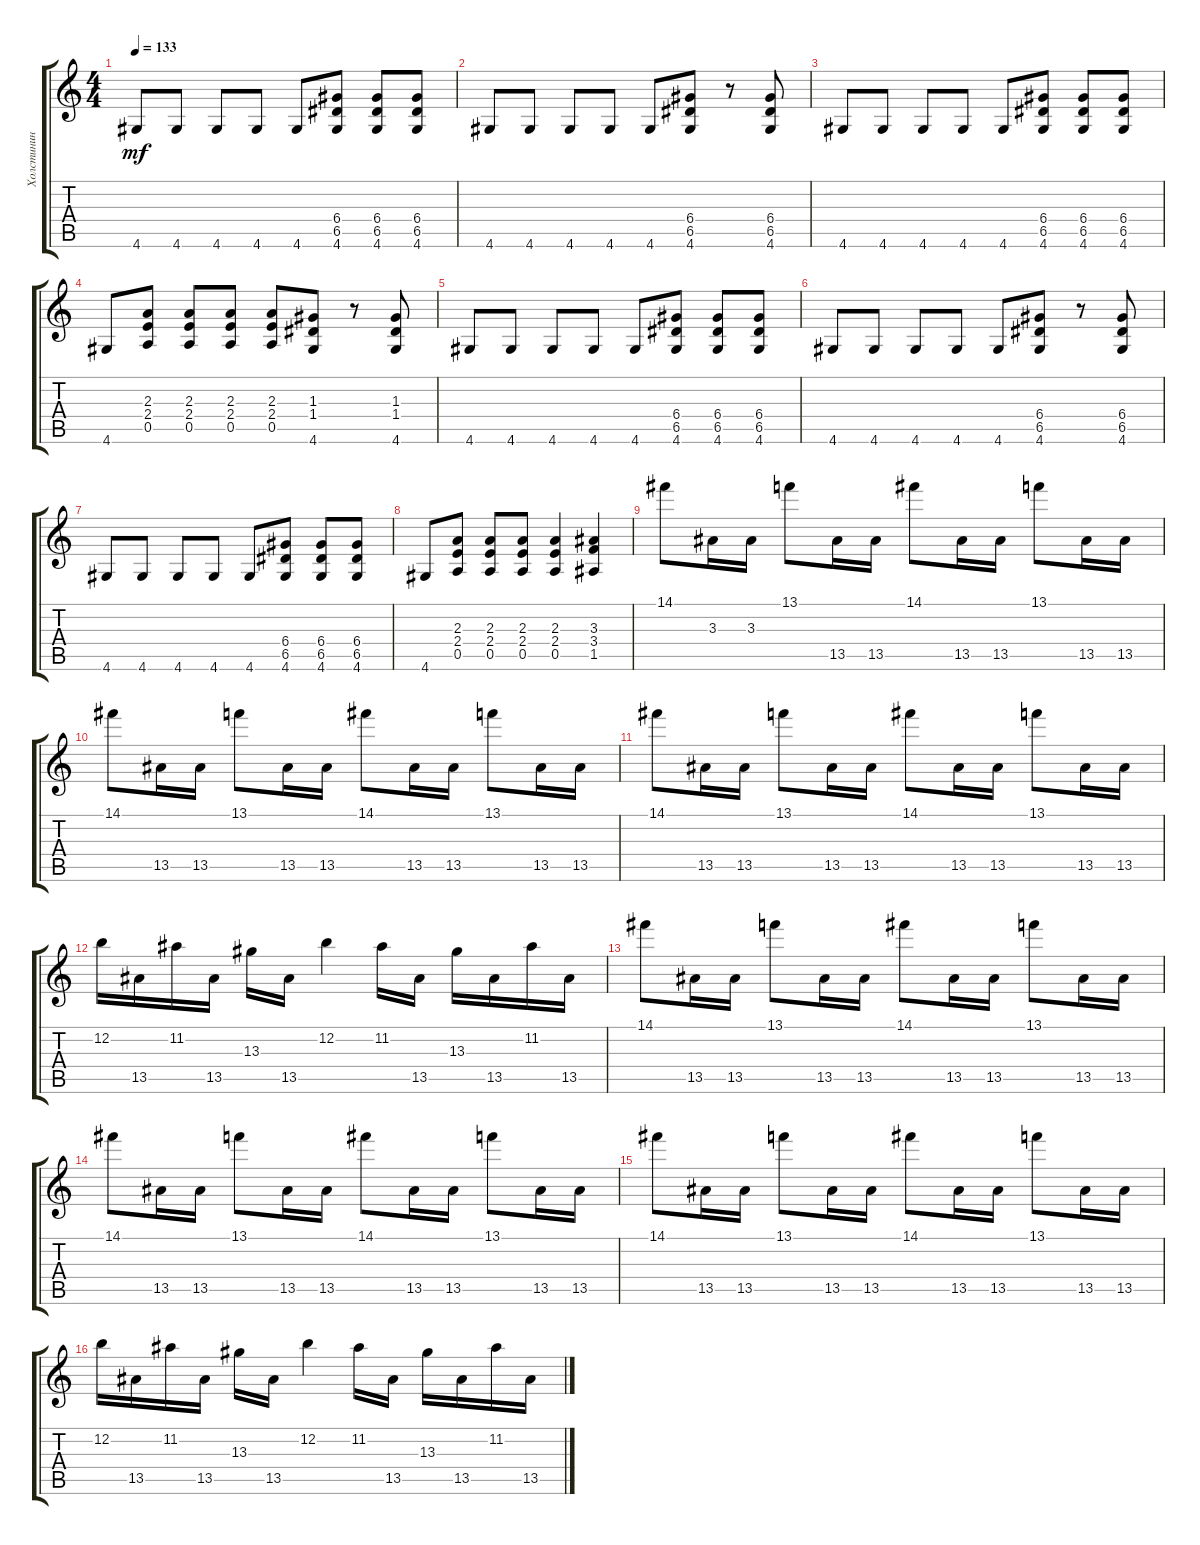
\track ("Холстинин" "Холстинин") {instrument distortionguitar}
\staff {score tabs}
\tuning (E4 B3 G3 D3 A2 E2) {hide}
\ts (4 4)
\tempo 133
\clef g2
\ks c
4.6.8{dy mf} 4.6.8 4.6.8 4.6.8 4.6.8 (6.4 6.5 4.6).8 (6.4 6.5 4.6).8 (6.4 6.5 4.6).8 |
4.6.8 4.6.8 4.6.8 4.6.8 4.6.8 (6.4 6.5 4.6).8 r.8 (6.4 6.5 4.6).8 |
4.6.8 4.6.8 4.6.8 4.6.8 4.6.8 (6.4 6.5 4.6).8 (6.4 6.5 4.6).8 (6.4 6.5 4.6).8 |
4.6.8 (2.3 2.4 0.5).8 (2.3 2.4 0.5).8 (2.3 2.4 0.5).8 (2.3 2.4 0.5).8 (1.3 1.4 4.6).8 r.8 (1.3 1.4 4.6).8 |
4.6.8 4.6.8 4.6.8 4.6.8 4.6.8 (6.4 6.5 4.6).8 (6.4 6.5 4.6).8 (6.4 6.5 4.6).8 |
4.6.8 4.6.8 4.6.8 4.6.8 4.6.8 (6.4 6.5 4.6).8 r.8 (6.4 6.5 4.6).8 |
4.6.8 4.6.8 4.6.8 4.6.8 4.6.8 (6.4 6.5 4.6).8 (6.4 6.5 4.6).8 (6.4 6.5 4.6).8 |
4.6.8 (2.3 2.4 0.5).8 (2.3 2.4 0.5).8 (2.3 2.4 0.5).8 (2.3 2.4 0.5).4 (3.3 3.4 1.5).4 |
14.1.8 3.3.16 3.3.16 13.1.8 13.5.16 13.5.16 14.1.8 13.5.16 13.5.16 13.1.8 13.5.16 13.5.16 |
14.1.8 13.5.16 13.5.16 13.1.8 13.5.16 13.5.16 14.1.8 13.5.16 13.5.16 13.1.8 13.5.16 13.5.16 |
14.1.8 13.5.16 13.5.16 13.1.8 13.5.16 13.5.16 14.1.8 13.5.16 13.5.16 13.1.8 13.5.16 13.5.16 |
12.2.16 13.5.16 11.2.16 13.5.16 13.3.16 13.5.16 12.2.4 11.2.16 13.5.16 13.3.16 13.5.16 11.2.16 13.5.16 |
14.1.8 13.5.16 13.5.16 13.1.8 13.5.16 13.5.16 14.1.8 13.5.16 13.5.16 13.1.8 13.5.16 13.5.16 |
14.1.8 13.5.16 13.5.16 13.1.8 13.5.16 13.5.16 14.1.8 13.5.16 13.5.16 13.1.8 13.5.16 13.5.16 |
14.1.8 13.5.16 13.5.16 13.1.8 13.5.16 13.5.16 14.1.8 13.5.16 13.5.16 13.1.8 13.5.16 13.5.16 |
12.2.16 13.5.16 11.2.16 13.5.16 13.3.16 13.5.16 12.2.4 11.2.16 13.5.16 13.3.16 13.5.16 11.2.16 13.5.16
